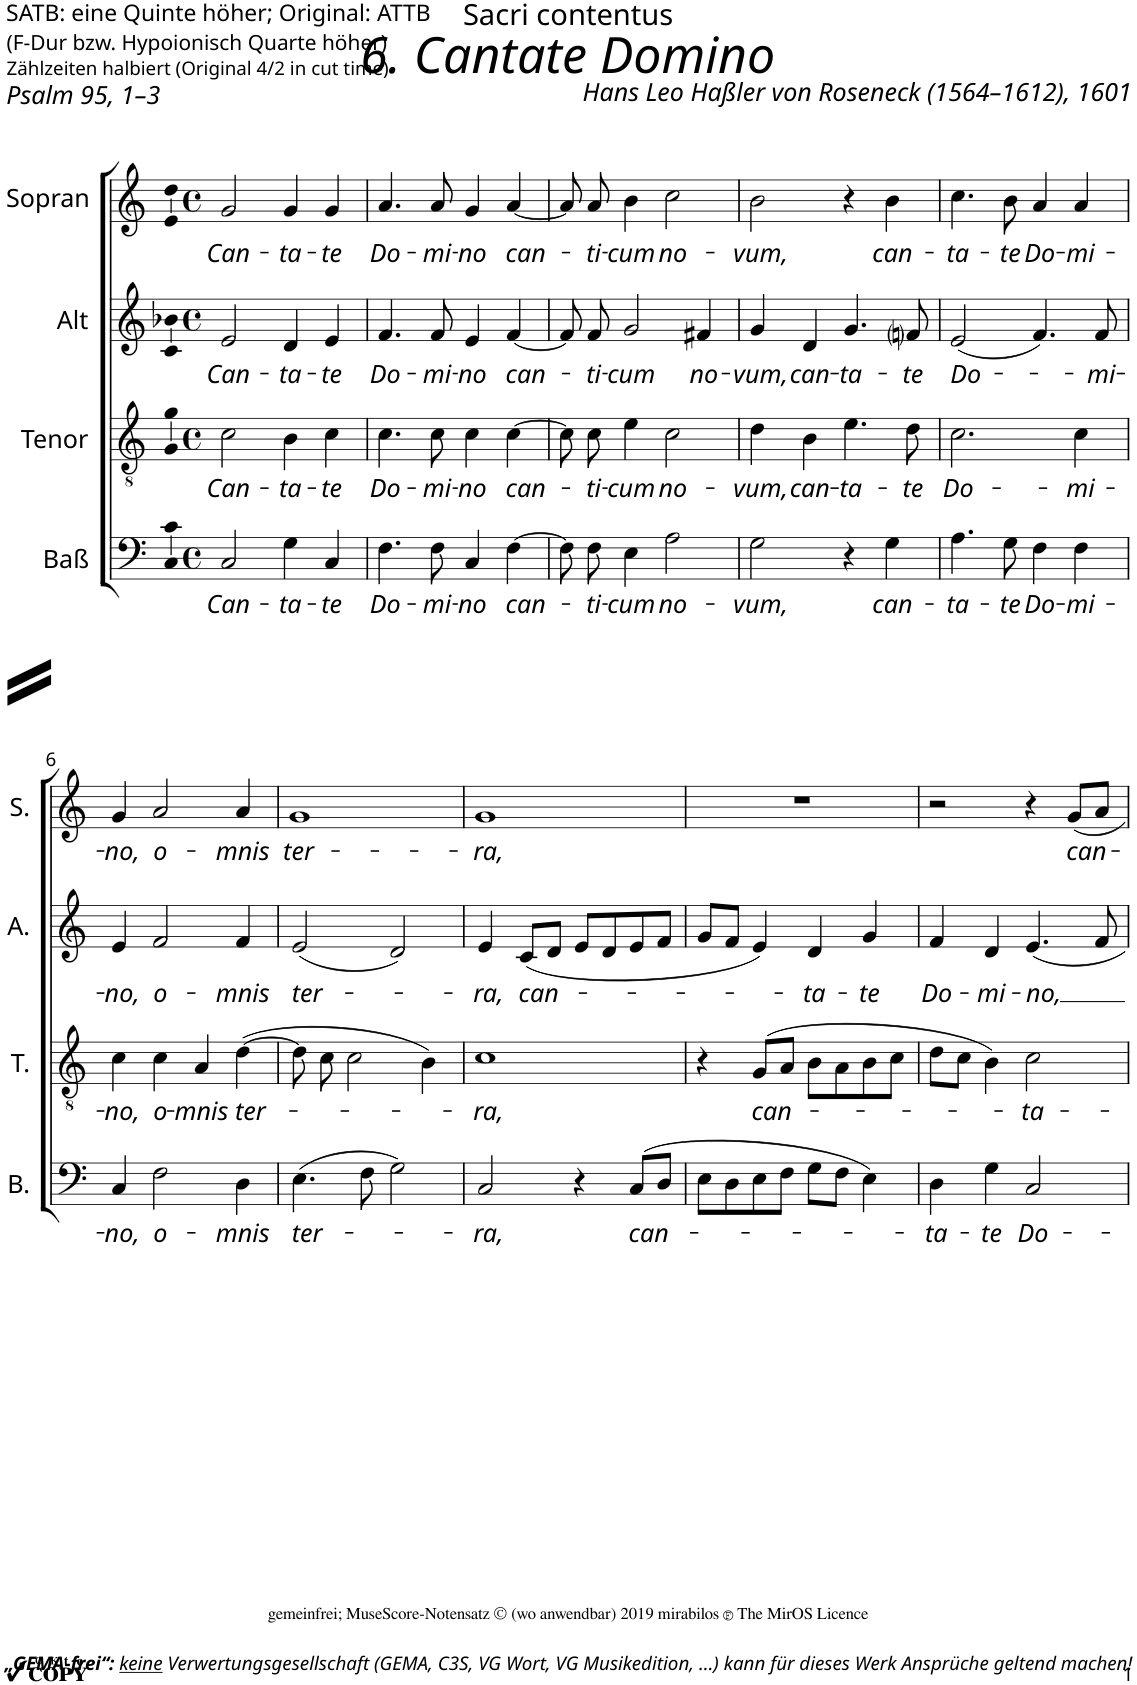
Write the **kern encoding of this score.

**kern	**text	**kern	**text	**kern	**text	**kern	**text
*part4	*part4	*part3	*part3	*part2	*part2	*part1	*part1
*staff4	*staff4	*staff3	*staff3	*staff2	*staff2	*staff1	*staff1
*I"Baß	*	*I"Tenor	*	*I"Alt	*	*I"Sopran	*
*I'B.	*	*I'T.	*	*I'A.	*	*I'S.	*
*clefF4	*	*clefGv2	*	*clefG2	*	*clefG2	*
*k[]	*	*k[]	*	*k[]	*	*k[]	*
*M4/4	*	*M4/4	*	*M4/4	*	*M4/4	*
*met(c)	*	*met(c)	*	*met(c)	*	*met(c)	*
=1	=1	=1	=1	=1	=1	=1	=1
!	!LO:LY:b	!	!LO:LY:b	!	!LO:LY:b	!	!LO:LY:b
2C/	Can-	2c\	Can-	2e/	Can-	2g/	Can-
!	!LO:LY:b	!	!LO:LY:b	!	!LO:LY:b	!	!LO:LY:b
4G\	-ta-	4B\	-ta-	4d/	-ta-	4g/	-ta-
!	!LO:LY:b	!	!LO:LY:b	!	!LO:LY:b	!	!LO:LY:b
4C/	-te	4c\	-te	4e/	-te	4g/	-te
=2	=2	=2	=2	=2	=2	=2	=2
!	!LO:LY:b	!	!LO:LY:b	!	!LO:LY:b	!	!LO:LY:b
4.F\	Do-	4.c\	Do-	4.f/	Do-	4.a/	Do-
!	!LO:LY:b	!	!LO:LY:b	!	!LO:LY:b	!	!LO:LY:b
8F\	-mi-	8c\	-mi-	8f/	-mi-	8a/	-mi-
!	!LO:LY:b	!	!LO:LY:b	!	!LO:LY:b	!	!LO:LY:b
4C/	-no	4c\	-no	4e/	-no	4g/	-no
!	!LO:LY:b	!	!LO:LY:b	!	!LO:LY:b	!	!LO:LY:b
[4F\	can-	[4c\	can-	[4f/	can-	[4a/	can-
=3	=3	=3	=3	=3	=3	=3	=3
8F\]	.	8c\]	.	8f/]	.	8a/]	.
!	!LO:LY:b	!	!LO:LY:b	!	!LO:LY:b	!	!LO:LY:b
8F\	-ti-	8c\	-ti-	8f/	-ti-	8a/	-ti-
!	!LO:LY:b	!	!LO:LY:b	!	!LO:LY:b	!	!LO:LY:b
4E\	-cum	4e\	-cum	2g/	-cum	4b\	-cum
!	!LO:LY:b	!	!LO:LY:b	!	!	!	!LO:LY:b
2A\	no-	2c\	no-	.	.	2cc\	no-
!	!	!	!	!	!LO:LY:b	!	!
.	.	.	.	4f#X/	no-	.	.
=4	=4	=4	=4	=4	=4	=4	=4
!	!LO:LY:b	!	!LO:LY:b	!	!LO:LY:b	!	!LO:LY:b
2G\	-vum,	4d\	-vum,	4g/	-vum,	2b\	-vum,
!	!	!	!LO:LY:b	!	!LO:LY:b	!	!
.	.	4B\	can-	4d/	can-	.	.
!	!	!	!LO:LY:b	!	!LO:LY:b	!	!
4r	.	4.e\	-ta-	4.g/	-ta-	4r	.
!	!LO:LY:b	!	!	!	!	!	!LO:LY:b
4G\	can-	.	.	.	.	4b\	can-
!	!	!	!LO:LY:b	!	!LO:LY:b	!	!
.	.	8d\	-te	8fni/	-te	.	.
=5	=5	=5	=5	=5	=5	=5	=5
!	!LO:LY:b	!	!LO:LY:b	!	!LO:LY:b	!	!LO:LY:b
4.A\	-ta-	2.c\	Do-	(2e/	Do-	4.cc\	-ta-
!	!LO:LY:b	!	!	!	!	!	!LO:LY:b
8G\	-te	.	.	.	.	8b\	-te
!	!LO:LY:b	!	!	!	!	!	!LO:LY:b
4F\	Do-	.	.	4.f/)	.	4a/	Do-
!	!LO:LY:b	!	!LO:LY:b	!	!	!	!LO:LY:b
4F\	-mi-	4c\	-mi-	.	.	4a/	-mi-
!	!	!	!	!	!LO:LY:b	!	!
.	.	.	.	8f/	-mi-	.	.
!!LO:LB:g=z
=6	=6	=6	=6	=6	=6	=6	=6
!	!LO:LY:b	!	!LO:LY:b	!	!LO:LY:b	!	!LO:LY:b
4C/	-no,	4c\	-no,	4e/	-no,	4g/	-no,
!	!LO:LY:b	!	!LO:LY:b	!	!LO:LY:b	!	!LO:LY:b
2F\	o-	4c\	o-	2f/	o-	2a/	o-
!	!	!	!LO:LY:b	!	!	!	!
.	.	4A/	-mnis	.	.	.	.
!	!LO:LY:b	!	!LO:LY:b	!	!LO:LY:b	!	!LO:LY:b
4D\	-mnis	([4d\	ter-	4f/	-mnis	4a/	-mnis
=7	=7	=7	=7	=7	=7	=7	=7
!	!LO:LY:b	!	!	!	!LO:LY:b	!	!LO:LY:b
(4.E\	ter-	8d\]	.	(2e/	ter-	1g	ter-
.	.	8c\	.	.	.	.	.
.	.	2c\	.	.	.	.	.
8F\	.	.	.	.	.	.	.
2G\)	.	.	.	2d/)	.	.	.
.	.	4B\)	.	.	.	.	.
=8	=8	=8	=8	=8	=8	=8	=8
!	!LO:LY:b	!	!LO:LY:b	!	!LO:LY:b	!	!LO:LY:b
2C/	-ra,	1c	-ra,	4e/	-ra,	1g	-ra,
!	!	!	!	!	!LO:LY:b	!	!
.	.	.	.	(8c/L	can-	.	.
.	.	.	.	8d/J	.	.	.
4r	.	.	.	8e/L	.	.	.
.	.	.	.	8d/	.	.	.
!	!LO:LY:b	!	!	!	!	!	!
(8C/L	can-	.	.	8e/	.	.	.
8D/J	.	.	.	8f/J	.	.	.
=9	=9	=9	=9	=9	=9	=9	=9
8E\L	.	4r	.	8g/L	.	1r	.
8D\	.	.	.	8f/J	.	.	.
!	!	!	!LO:LY:b	!	!	!	!
8E\	.	(8G/L	can-	4e/)	.	.	.
8F\J	.	8A/J	.	.	.	.	.
!	!	!	!	!	!LO:LY:b	!	!
8G\L	.	8B\L	.	4d/	-ta-	.	.
8F\J	.	8A\	.	.	.	.	.
!	!	!	!	!	!LO:LY:b	!	!
4E\)	.	8B\	.	4g/	-te	.	.
.	.	8c\J	.	.	.	.	.
=10	=10	=10	=10	=10	=10	=10	=10
!	!LO:LY:b	!	!	!	!LO:LY:b	!	!
4D\	-ta-	8d\L	.	4f/	Do-	2r	.
.	.	8c\J	.	.	.	.	.
!	!LO:LY:b	!	!	!	!LO:LY:b	!	!
4G\	-te	4B\)	.	4d/	-mi-	.	.
!	!LO:LY:b	!	!LO:LY:b	!	!LO:LY:b	!	!
2C/	Do-	2c\	-ta-	4.e/	-no,	4r	.
!	!	!	!	!	!	!	!LO:LY:b
.	.	.	.	.	.	8g/L	can-
.	.	.	.	8f/	.	8a/J	.
=	=	=	=	=	=	=	=
*-	*-	*-	*-	*-	*-	*-	*-
